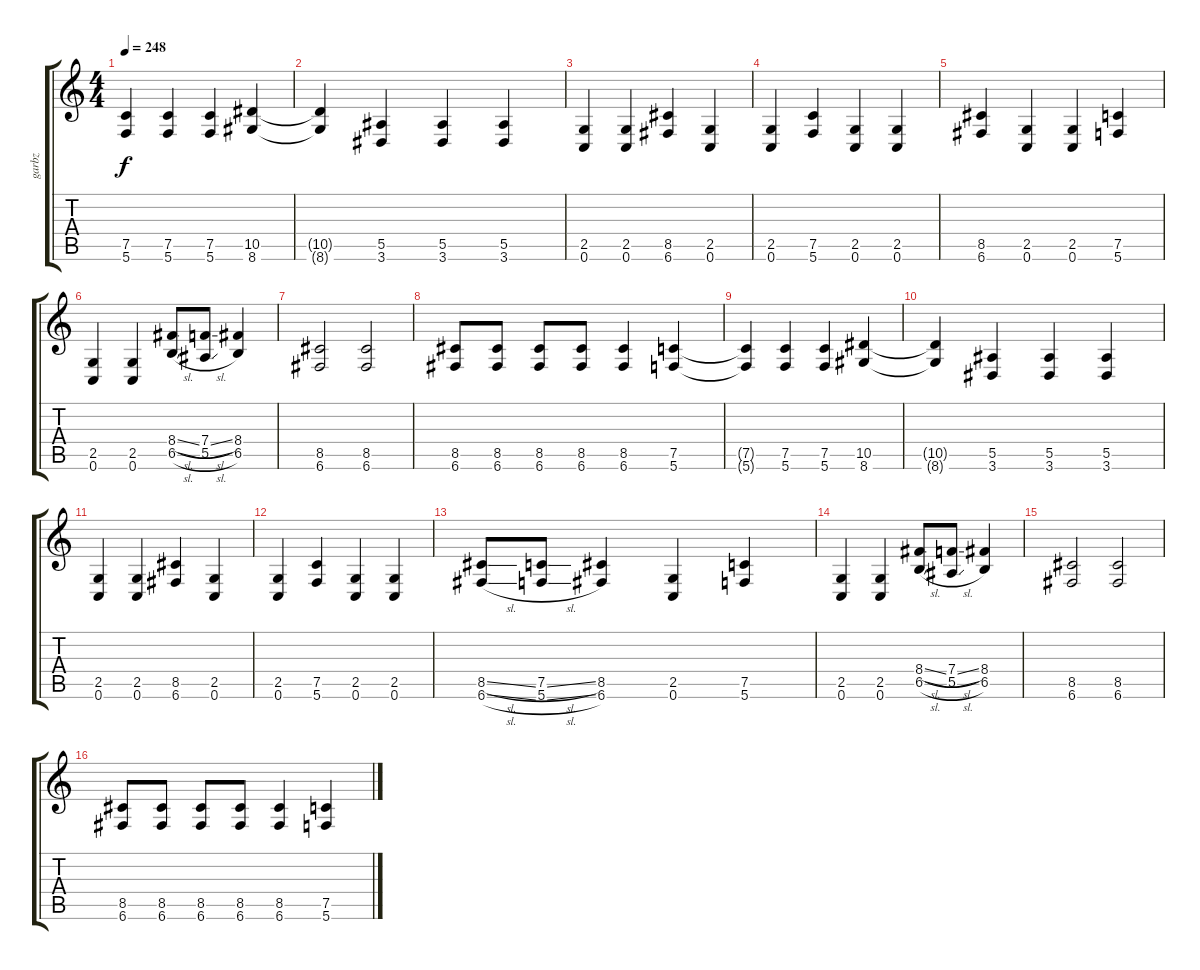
\track ("garbz" "garbz") {instrument distortionguitar}
\staff {score tabs}
\tuning (C4 G3 Eb3 Bb2 F2 C2) {hide}
\ts (4 4)
\tempo 248
\clef g2
\ks c
(7.5{t} 5.6{t}).4{dy f} (7.5 5.6).4 (7.5 5.6).4 (10.5 8.6).4 |
(10.5{t} 8.6{t}).4 (5.5 3.6).4 (5.5 3.6).4 (5.5 3.6).4 |
(2.5 0.6).4 (2.5 0.6).4 (8.5 6.6).4 (2.5 0.6).4 |
(2.5 0.6).4 (7.5 5.6).4 (2.5 0.6).4 (2.5 0.6).4 |
(8.5 6.6).4 (2.5 0.6).4 (2.5 0.6).4 (7.5 5.6).4 |
(2.5 0.6).4 (2.5 0.6).4 (8.4{sl} 6.5{sl}).8 (7.4{sl} 5.5{sl}).8 (8.4 6.5).4 |
(8.5 6.6).2 (8.5 6.6).2 |
(8.5 6.6).8 (8.5 6.6).8 (8.5 6.6).8 (8.5 6.6).8 (8.5 6.6).4 (7.5 5.6).4 |
(7.5{t} 5.6{t}).4 (7.5 5.6).4 (7.5 5.6).4 (10.5 8.6).4 |
(10.5{t} 8.6{t}).4 (5.5 3.6).4 (5.5 3.6).4 (5.5 3.6).4 |
(2.5 0.6).4 (2.5 0.6).4 (8.5 6.6).4 (2.5 0.6).4 |
(2.5 0.6).4 (7.5 5.6).4 (2.5 0.6).4 (2.5 0.6).4 |
(8.5{sl} 6.6{sl}).8 (7.5{sl} 5.6{sl}).8 (8.5 6.6).4 (2.5 0.6).4 (7.5 5.6).4 |
(2.5 0.6).4 (2.5 0.6).4 (8.4{sl} 6.5{sl}).8 (7.4{sl} 5.5{sl}).8 (8.4 6.5).4 |
(8.5 6.6).2 (8.5 6.6).2 |
(8.5 6.6).8 (8.5 6.6).8 (8.5 6.6).8 (8.5 6.6).8 (8.5 6.6).4 (7.5 5.6).4
